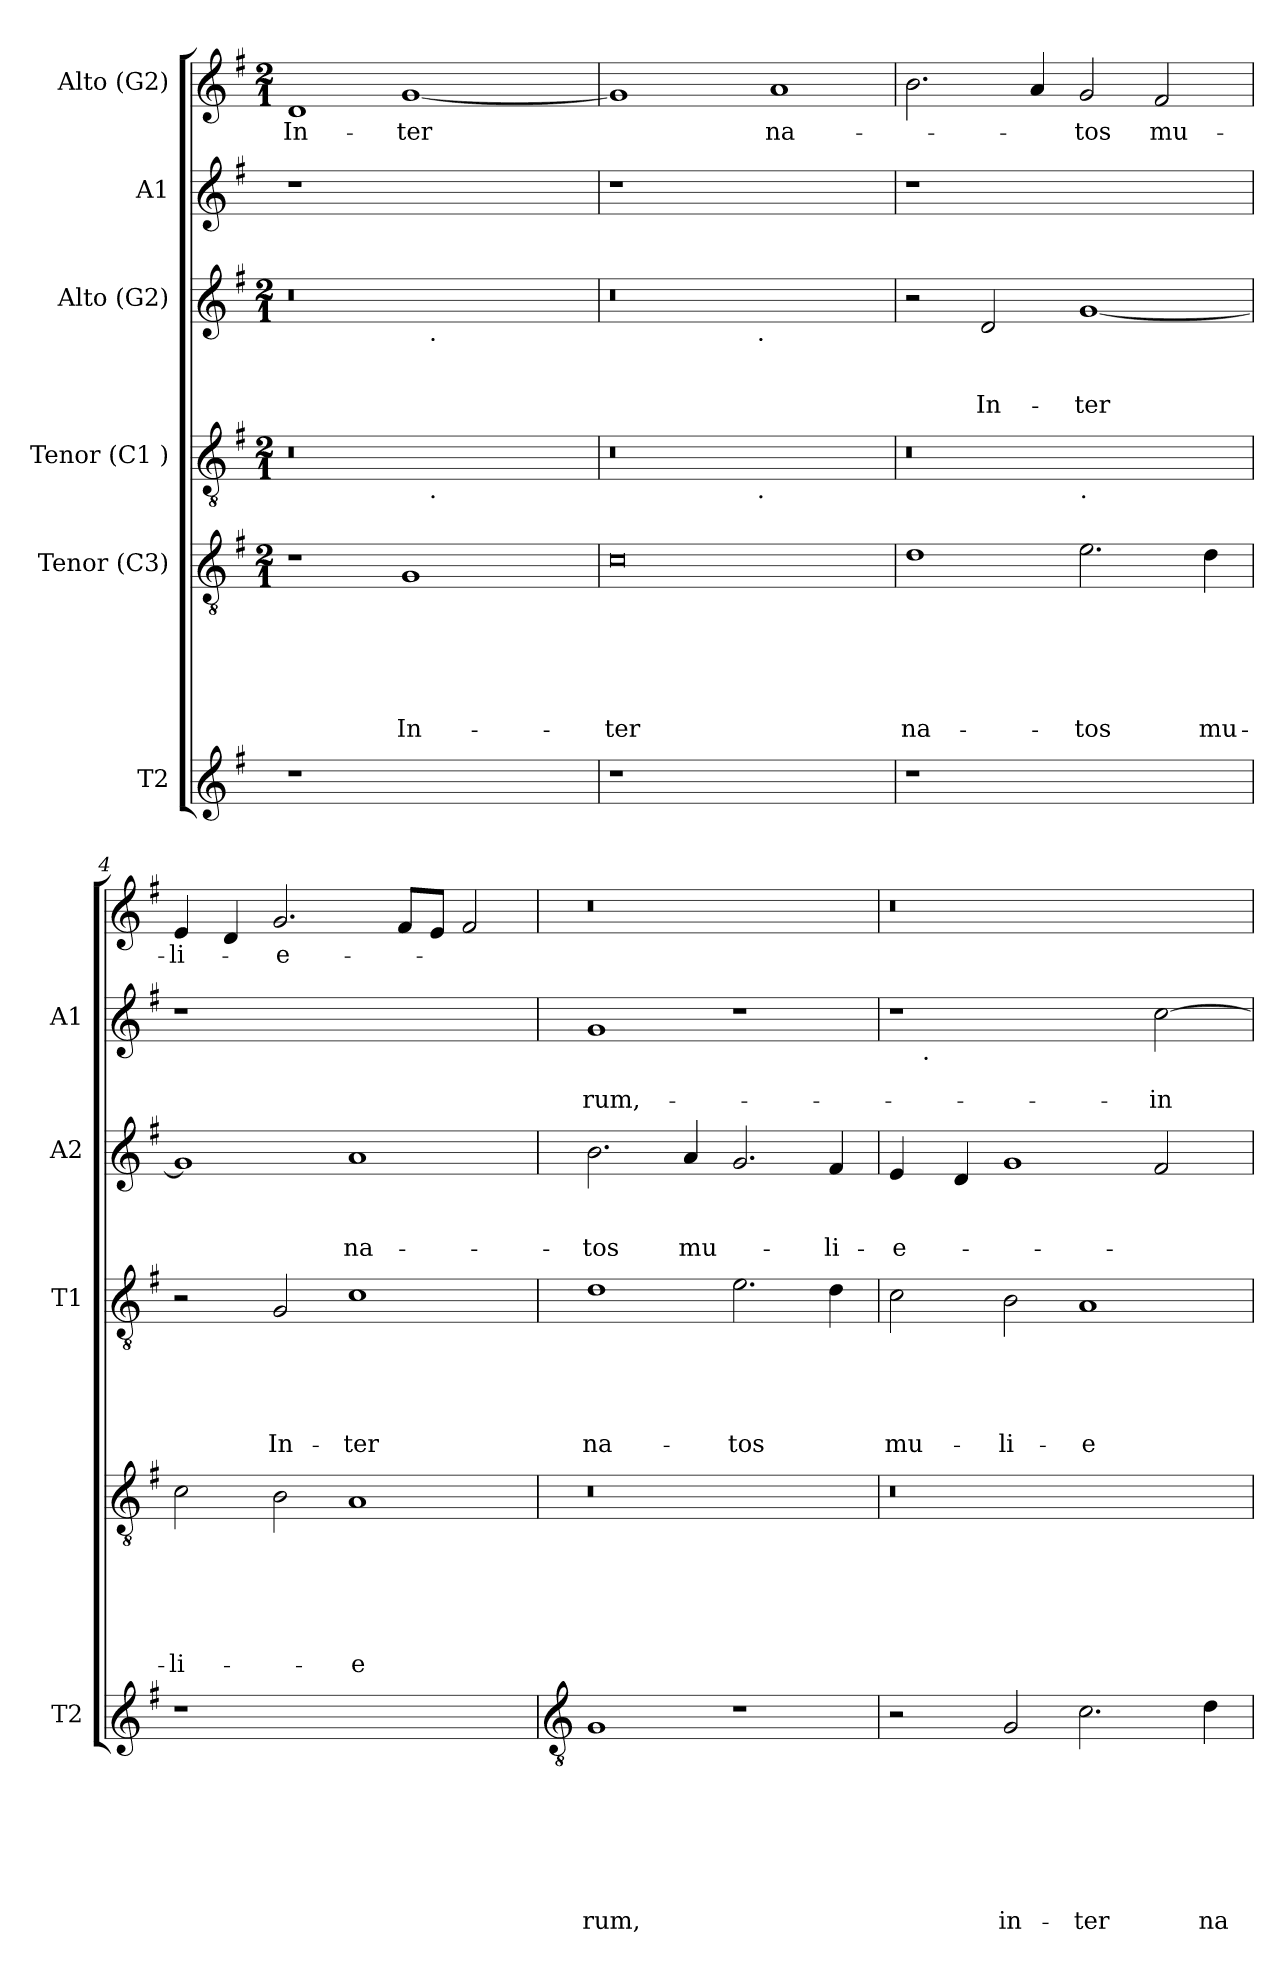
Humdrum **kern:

**kern	**text	**text	**text	**text	**text	**text	**text	**kern	**text	**text	**text	**text	**text	**text	**kern	**text	**text	**text	**text	**text	**kern	**text	**text	**text	**kern	**text	**text	**kern	**text
*part6	*part6	*part6	*part6	*part6	*part6	*part6	*part6	*part5	*part5	*part5	*part5	*part5	*part5	*part5	*part4	*part4	*part4	*part4	*part4	*part4	*part3	*part3	*part3	*part3	*part2	*part2	*part2	*part1	*part1
*staff6	*staff6	*staff6	*staff6	*staff6	*staff6	*staff6	*staff6	*staff5	*staff5	*staff5	*staff5	*staff5	*staff5	*staff5	*staff4	*staff4	*staff4	*staff4	*staff4	*staff4	*staff3	*staff3	*staff3	*staff3	*staff2	*staff2	*staff2	*staff1	*staff1
*I"T2	*	*	*	*	*	*	*	*I"Tenor (C3)	*	*	*	*	*	*	*I"Tenor (C1 )	*	*	*	*	*	*I"Alto (G2)	*	*	*	*I"A1	*	*	*I"Alto (G2)	*
*I'T2	*	*	*	*	*	*	*	*	*	*	*	*	*	*	*I'T1	*	*	*	*	*	*I'A2	*	*	*	*I'A1	*	*	*	*
*clefG2	*	*	*	*	*	*	*	*clefGv2	*	*	*	*	*	*	*clefGv2	*	*	*	*	*	*clefG2	*	*	*	*clefG2	*	*	*clefG2	*
*k[f#]	*	*	*	*	*	*	*	*k[f#]	*	*	*	*	*	*	*k[f#]	*	*	*	*	*	*k[f#]	*	*	*	*k[f#]	*	*	*k[f#]	*
*G:	*	*	*	*	*	*	*	*G:	*	*	*	*	*	*	*G:	*	*	*	*	*	*G:	*	*	*	*G:	*	*	*G:	*
*	*	*	*	*	*	*	*	*M2/1	*	*	*	*	*	*	*M2/1	*	*	*	*	*	*M2/1	*	*	*	*	*	*	*M2/1	*
=1	=1	=1	=1	=1	=1	=1	=1	=1	=1	=1	=1	=1	=1	=1	=1	=1	=1	=1	=1	=1	=1	=1	=1	=1	=1	=1	=1	=1	=1
!	!	!	!	!	!	!	!	!	!	!	!	!	!	!	!	!	!	!	!	!	!	!	!	!	!	!	!	!	!LO:LY:b
*	*	*	*	*	*	*	*	*	*	*	*	*	*	*	*^	*	*	*	*	*	*^	*	*	*	*	*	*	*	*
1r	.	.	.	.	.	.	.	1r	.	.	.	.	.	.	0r	1ryy	.	.	.	.	.	0r	1ryy	.	.	.	1r	.	.	1d	In-
!	!	!	!	!	!	!	!	!	!	!	!	!	!	!LO:LY:b	!	!	!	!	!	!	!	!	!	!	!	!	!	!	!	!	!LO:LY:b
1ryy	.	.	.	.	.	.	.	1G	.	.	.	.	.	In-	.	16.ryy	.	.	.	.	.	.	16.ryy	.	.	.	1ryy	.	.	[<1g	-ter
!	!	!	!	!	!	!	!	!	!	!	!	!	!	!	!	!	!	!	!	!	!	!	!LO:TX:b:t=.	!	!	!	!	!	!	!	!
!	!	!	!	!	!	!	!	!	!	!	!	!	!	!	!	!LO:TX:b:t=.	!	!	!	!	!	!	!	!	!	!	!	!	!	!	!
.	.	.	.	.	.	.	.	.	.	.	.	.	.	.	.	2ryy	.	.	.	.	.	.	2ryy	.	.	.	.	.	.	.	.
.	.	.	.	.	.	.	.	.	.	.	.	.	.	.	.	4ryy	.	.	.	.	.	.	4ryy	.	.	.	.	.	.	.	.
.	.	.	.	.	.	.	.	.	.	.	.	.	.	.	.	8ryy	.	.	.	.	.	.	8ryy	.	.	.	.	.	.	.	.
.	.	.	.	.	.	.	.	.	.	.	.	.	.	.	.	32ryy	.	.	.	.	.	.	32ryy	.	.	.	.	.	.	.	.
=2	=2	=2	=2	=2	=2	=2	=2	=2	=2	=2	=2	=2	=2	=2	=2	=2	=2	=2	=2	=2	=2	=2	=2	=2	=2	=2	=2	=2	=2	=2	=2
!	!	!	!	!	!	!	!	!	!	!	!	!	!	!LO:LY:b:rj	!	!	!	!	!	!	!	!	!	!	!	!	!	!	!	!	!
1r	.	.	.	.	.	.	.	0c	.	.	.	.	.	-ter	0r	2ryy	.	.	.	.	.	0r	2ryy	.	.	.	1r	.	.	1g]	.
.	.	.	.	.	.	.	.	.	.	.	.	.	.	.	.	4...ryy	.	.	.	.	.	.	4...ryy	.	.	.	.	.	.	.	.
!	!	!	!	!	!	!	!	!	!	!	!	!	!	!	!	!	!	!	!	!	!	!	!LO:TX:b:t=.	!	!	!	!	!	!	!	!
!	!	!	!	!	!	!	!	!	!	!	!	!	!	!	!	!LO:TX:b:t=.	!	!	!	!	!	!	!	!	!	!	!	!	!	!	!
.	.	.	.	.	.	.	.	.	.	.	.	.	.	.	.	1ryy	.	.	.	.	.	.	1ryy	.	.	.	.	.	.	.	.
!	!	!	!	!	!	!	!	!	!	!	!	!	!	!	!	!	!	!	!	!	!	!	!	!	!	!	!	!	!	!	!LO:LY:b
1ryy	.	.	.	.	.	.	.	.	.	.	.	.	.	.	.	.	.	.	.	.	.	.	.	.	.	.	1ryy	.	.	1a	na-
.	.	.	.	.	.	.	.	.	.	.	.	.	.	.	.	32ryy	.	.	.	.	.	.	32ryy	.	.	.	.	.	.	.	.
=3	=3	=3	=3	=3	=3	=3	=3	=3	=3	=3	=3	=3	=3	=3	=3	=3	=3	=3	=3	=3	=3	=3	=3	=3	=3	=3	=3	=3	=3	=3	=3
!	!	!	!	!	!	!	!	!	!	!	!	!	!	!LO:LY:b	!	!	!	!	!	!	!	!	!	!	!	!	!	!	!	!	!
*	*	*	*	*	*	*	*	*	*	*	*	*	*	*	*	*	*	*	*	*	*	*v	*v	*	*	*	*	*	*	*	*
1r	.	.	.	.	.	.	.	1d	.	.	.	.	.	na-	0r	1ryy	.	.	.	.	.	2r	.	.	.	1r	.	.	2.b\	.
!	!	!	!	!	!	!	!	!	!	!	!	!	!	!	!	!	!	!	!	!	!	!	!	!	!LO:LY:b	!	!	!	!	!
.	.	.	.	.	.	.	.	.	.	.	.	.	.	.	.	.	.	.	.	.	.	2d/	.	.	In-	.	.	.	.	.
.	.	.	.	.	.	.	.	.	.	.	.	.	.	.	.	.	.	.	.	.	.	.	.	.	.	.	.	.	4a/	.
!	!	!	!	!	!	!	!	!	!	!	!	!	!	!	!	!LO:TX:b:t=.	!	!	!	!	!	!	!	!	!	!	!	!	!	!
!	!	!	!	!	!	!	!	!	!	!	!	!	!	!LO:LY:b	!	!	!	!	!	!	!	!	!	!	!LO:LY:b	!	!	!	!	!LO:LY:b
1ryy	.	.	.	.	.	.	.	2.e\	.	.	.	.	.	-tos	.	1ryy	.	.	.	.	.	[<1g	.	.	-ter	1ryy	.	.	2g/	-tos
!	!	!	!	!	!	!	!	!	!	!	!	!	!	!	!	!	!	!	!	!	!	!	!	!	!	!	!	!	!	!LO:LY:b
.	.	.	.	.	.	.	.	.	.	.	.	.	.	.	.	.	.	.	.	.	.	.	.	.	.	.	.	.	2f#/	mu-
!	!	!	!	!	!	!	!	!	!	!	!	!	!	!LO:LY:b	!	!	!	!	!	!	!	!	!	!	!	!	!	!	!	!
.	.	.	.	.	.	.	.	4d\	.	.	.	.	.	mu-	.	.	.	.	.	.	.	.	.	.	.	.	.	.	.	.
=4	=4	=4	=4	=4	=4	=4	=4	=4	=4	=4	=4	=4	=4	=4	=4	=4	=4	=4	=4	=4	=4	=4	=4	=4	=4	=4	=4	=4	=4	=4
!	!	!	!	!	!	!	!	!	!	!	!	!	!	!LO:LY:b	!	!	!	!	!	!	!	!	!	!	!	!	!	!	!	!LO:LY:b
*	*	*	*	*	*	*	*	*	*	*	*	*	*	*	*v	*v	*	*	*	*	*	*	*	*	*	*	*	*	*	*
1r	.	.	.	.	.	.	.	2c\	.	.	.	.	.	-li-	2r	.	.	.	.	.	1g]	.	.	.	1r	.	.	4e/	-li-
.	.	.	.	.	.	.	.	.	.	.	.	.	.	.	.	.	.	.	.	.	.	.	.	.	.	.	.	4d/	.
!	!	!	!	!	!	!	!	!	!	!	!	!	!	!	!	!	!	!	!	!LO:LY:b	!	!	!	!	!	!	!	!	!LO:LY:b:rj
.	.	.	.	.	.	.	.	2B\	.	.	.	.	.	.	2G/	.	.	.	.	In-	.	.	.	.	.	.	.	2.g/	-e-
!	!	!	!	!	!	!	!	!	!	!	!	!	!	!LO:LY:b:rj	!	!	!	!	!	!LO:LY:b	!	!	!	!LO:LY:b	!	!	!	!	!
1ryy	.	.	.	.	.	.	.	1A	.	.	.	.	.	-e-	1c	.	.	.	.	-ter	1a	.	.	na-	1ryy	.	.	.	.
.	.	.	.	.	.	.	.	.	.	.	.	.	.	.	.	.	.	.	.	.	.	.	.	.	.	.	.	8f#/L	.
.	.	.	.	.	.	.	.	.	.	.	.	.	.	.	.	.	.	.	.	.	.	.	.	.	.	.	.	8e/J	.
.	.	.	.	.	.	.	.	.	.	.	.	.	.	.	.	.	.	.	.	.	.	.	.	.	.	.	.	2f#/	.
!!LO:LB:g=z
=5	=5	=5	=5	=5	=5	=5	=5	=5	=5	=5	=5	=5	=5	=5	=5	=5	=5	=5	=5	=5	=5	=5	=5	=5	=5	=5	=5	=5	=5
*clefGv2	*	*	*	*	*	*	*	*	*	*	*	*	*	*	*	*	*	*	*	*	*	*	*	*	*	*	*	*	*
!	!	!	!	!	!	!	!LO:LY:b	!	!	!	!	!	!	!	!	!	!	!	!	!LO:LY:b	!	!	!	!LO:LY:b	!	!	!LO:LY:b	!	!
1G	.	.	.	.	.	.	rum,	0r	.	.	.	.	.	.	1d	.	.	.	.	na-	2.b\	.	.	-tos	1g	.	rum,-	0r	.
!	!	!	!	!	!	!	!	!	!	!	!	!	!	!	!	!	!	!	!	!	!	!	!	!LO:LY:b	!	!	!	!	!
.	.	.	.	.	.	.	.	.	.	.	.	.	.	.	.	.	.	.	.	.	4a/	.	.	mu-	.	.	.	.	.
!	!	!	!	!	!	!	!	!	!	!	!	!	!	!	!	!	!	!	!	!LO:LY:b	!	!	!	!	!	!	!	!	!
1r	.	.	.	.	.	.	.	.	.	.	.	.	.	.	2.e\	.	.	.	.	-tos	2.g/	.	.	.	1r	.	.	.	.
!	!	!	!	!	!	!	!	!	!	!	!	!	!	!	!	!	!	!	!	!	!	!	!	!LO:LY:b	!	!	!	!	!
.	.	.	.	.	.	.	.	.	.	.	.	.	.	.	4d\	.	.	.	.	.	4f#/	.	.	-li-	.	.	.	.	.
=6	=6	=6	=6	=6	=6	=6	=6	=6	=6	=6	=6	=6	=6	=6	=6	=6	=6	=6	=6	=6	=6	=6	=6	=6	=6	=6	=6	=6	=6
!	!	!	!	!	!	!	!	!	!	!	!	!	!	!	!	!	!	!	!	!LO:LY:b	!	!	!	!LO:LY:b	!	!	!	!	!
*	*	*	*	*	*	*	*	*	*	*	*	*	*	*	*	*	*	*	*	*	*	*	*	*	*^	*	*	*	*
2r	.	.	.	.	.	.	.	0r	.	.	.	.	.	.	2c\	.	.	.	.	mu-	4e/	.	.	-e-	1r	8ryy	.	.	0r	.
!	!	!	!	!	!	!	!	!	!	!	!	!	!	!	!	!	!	!	!	!	!	!	!	!	!	!LO:TX:b:t=.	!	!	!	!
.	.	.	.	.	.	.	.	.	.	.	.	.	.	.	.	.	.	.	.	.	.	.	.	.	.	1...ryy	.	.	.	.
.	.	.	.	.	.	.	.	.	.	.	.	.	.	.	.	.	.	.	.	.	4d/	.	.	.	.	.	.	.	.	.
!	!	!	!	!	!	!	!LO:LY:b	!	!	!	!	!	!	!	!	!	!	!	!	!LO:LY:b	!	!	!	!	!	!	!	!	!	!
2G/	.	.	.	.	.	.	in-	.	.	.	.	.	.	.	2B\	.	.	.	.	-li-	1g	.	.	.	.	.	.	.	.	.
!	!	!	!	!	!	!	!LO:LY:b	!	!	!	!	!	!	!	!	!	!	!	!	!LO:LY:b:rj	!	!	!	!	!	!	!	!	!	!
2.c\	.	.	.	.	.	.	-ter	.	.	.	.	.	.	.	1A	.	.	.	.	-e-	.	.	.	.	2ryy	.	.	.	.	.
!	!	!	!	!	!	!	!	!	!	!	!	!	!	!	!	!	!	!	!	!	!	!	!	!	!	!	!	!LO:LY:b	!	!
.	.	.	.	.	.	.	.	.	.	.	.	.	.	.	.	.	.	.	.	.	2f#/	.	.	.	[>2cc\	.	.	-in-	.	.
!	!	!	!	!	!	!	!LO:LY:b	!	!	!	!	!	!	!	!	!	!	!	!	!	!	!	!	!	!	!	!	!	!	!
4d\	.	.	.	.	.	.	na-	.	.	.	.	.	.	.	.	.	.	.	.	.	.	.	.	.	.	.	.	.	.	.
*	*	*	*	*	*	*	*	*	*	*	*	*	*	*	*	*	*	*	*	*	*	*	*	*	*v	*v	*	*	*	*
=	=	=	=	=	=	=	=	=	=	=	=	=	=	=	=	=	=	=	=	=	=	=	=	=	=	=	=	=	=
*-	*-	*-	*-	*-	*-	*-	*-	*-	*-	*-	*-	*-	*-	*-	*-	*-	*-	*-	*-	*-	*-	*-	*-	*-	*-	*-	*-	*-	*-
